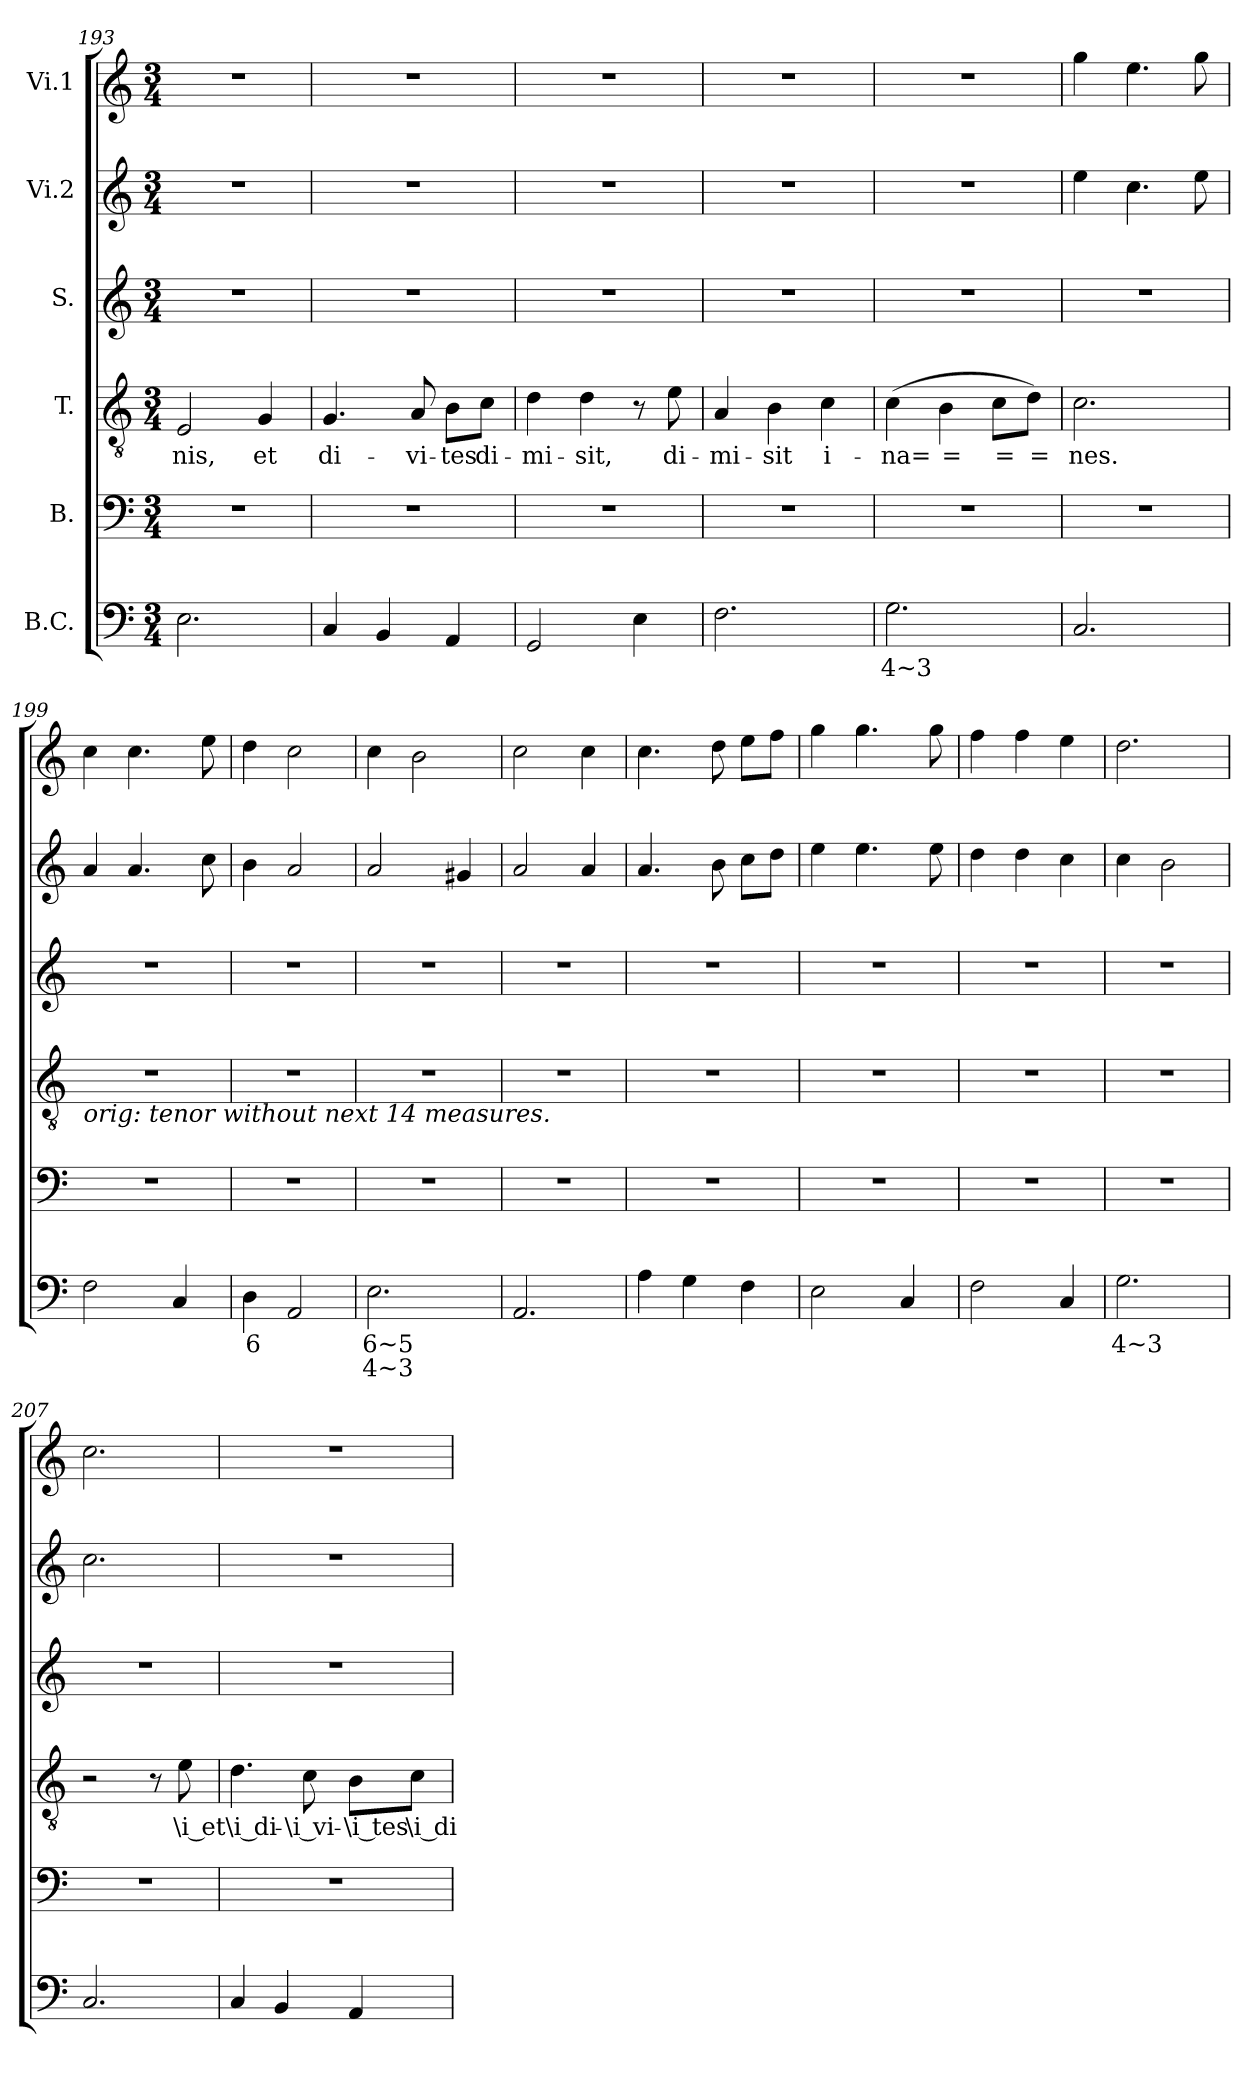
**kern	**text	**text	**kern	**kern	**text	**kern	**kern	**kern
*part6	*part6	*part6	*part5	*part4	*part4	*part3	*part2	*part1
*staff6	*staff6	*staff6	*staff5	*staff4	*staff4	*staff3	*staff2	*staff1
*I"B.C.	*	*	*I"B.	*I"T.	*	*I"S.	*I"Vi.2	*I"Vi.1
*clefF4	*	*	*clefF4	*clefGv2	*	*clefG2	*clefG2	*clefG2
*k[]	*	*	*k[]	*k[]	*	*k[]	*k[]	*k[]
*C:	*	*	*C:	*C:	*	*C:	*C:	*C:
*M3/4	*	*	*M3/4	*M3/4	*	*M3/4	*M3/4	*M3/4
=193	=193	=193	=193	=193	=193	=193	=193	=193
!	!	!	!	!	!LO:LY:b	!	!	!
2.E\	.	.	2.r	2E/	-nis,	2.r	2.r	2.r
!	!	!	!	!	!LO:LY:b	!	!	!
.	.	.	.	4G/	et	.	.	.
=194	=194	=194	=194	=194	=194	=194	=194	=194
!	!	!	!	!	!LO:LY:b	!	!	!
4C/	.	.	2.r	4.G/	di-	2.r	2.r	2.r
4BB/	.	.	.	.	.	.	.	.
!	!	!	!	!	!LO:LY:b	!	!	!
.	.	.	.	8A/	-vi-	.	.	.
!	!	!	!	!	!LO:LY:b	!	!	!
4AA/	.	.	.	8B\L	-tes	.	.	.
!	!	!	!	!	!LO:LY:b	!	!	!
.	.	.	.	8c\J	di-	.	.	.
=195	=195	=195	=195	=195	=195	=195	=195	=195
!	!	!	!	!	!LO:LY:b	!	!	!
2GG/	.	.	2.r	4d\	-mi-	2.r	2.r	2.r
!	!	!	!	!	!LO:LY:b	!	!	!
.	.	.	.	4d\	-sit,	.	.	.
4E\	.	.	.	8r	.	.	.	.
!	!	!	!	!	!LO:LY:b	!	!	!
.	.	.	.	8e\	di-	.	.	.
=196	=196	=196	=196	=196	=196	=196	=196	=196
!	!	!	!	!	!LO:LY:b	!	!	!
2.F\	.	.	2.r	4A/	-mi-	2.r	2.r	2.r
!	!	!	!	!	!LO:LY:b	!	!	!
.	.	.	.	4B\	-sit	.	.	.
!	!	!	!	!	!LO:LY:b	!	!	!
.	.	.	.	4c\	i-	.	.	.
=197	=197	=197	=197	=197	=197	=197	=197	=197
!	!LO:LY:b	!	!	!	!LO:LY:b	!	!	!
2.G\	4~3	.	2.r	(>4c\	-na=	2.r	2.r	2.r
!	!	!	!	!	!LO:LY:b	!	!	!
.	.	.	.	4B\	=	.	.	.
!	!	!	!	!	!LO:LY:b	!	!	!
.	.	.	.	8c\L	=	.	.	.
!	!	!	!	!	!LO:LY:b	!	!	!
.	.	.	.	8d\J)	=	.	.	.
!!LO:LB:g=z
=198	=198	=198	=198	=198	=198	=198	=198	=198
!	!	!	!	!	!LO:LY:b	!	!	!
2.C/	.	.	2.r	2.c\	nes.	2.r	4ee\	4gg\
.	.	.	.	.	.	.	4.cc\	4.ee\
.	.	.	.	.	.	.	8ee\	8gg\
=199	=199	=199	=199	=199	=199	=199	=199	=199
!	!	!	!	!LO:TX:b:i:t=orig&colon; tenor without next 14 measures.	!	!	!	!
2F\	.	.	2.r	2.r	.	2.r	4a/	4cc\
.	.	.	.	.	.	.	4.a/	4.cc\
4C/	.	.	.	.	.	.	.	.
.	.	.	.	.	.	.	8cc\	8ee\
=200	=200	=200	=200	=200	=200	=200	=200	=200
!	!LO:LY:b	!	!	!	!	!	!	!
4D\	6	.	2.r	2.r	.	2.r	4b\	4dd\
2AA/	.	.	.	.	.	.	2a/	2cc\
=201	=201	=201	=201	=201	=201	=201	=201	=201
!	!LO:LY:b	!LO:LY:b	!	!	!	!	!	!
2.E\	6~5	4~3	2.r	2.r	.	2.r	2a/	4cc\
.	.	.	.	.	.	.	.	2b\
.	.	.	.	.	.	.	4g#X/	.
=202	=202	=202	=202	=202	=202	=202	=202	=202
2.AA/	.	.	2.r	2.r	.	2.r	2a/	2cc\
.	.	.	.	.	.	.	4a/	4cc\
=203	=203	=203	=203	=203	=203	=203	=203	=203
4A\	.	.	2.r	2.r	.	2.r	4.a/	4.cc\
4G\	.	.	.	.	.	.	.	.
.	.	.	.	.	.	.	8b\	8dd\
4F\	.	.	.	.	.	.	8cc\L	8ee\L
.	.	.	.	.	.	.	8dd\J	8ff\J
=204	=204	=204	=204	=204	=204	=204	=204	=204
2E\	.	.	2.r	2.r	.	2.r	4ee\	4gg\
.	.	.	.	.	.	.	4.ee\	4.gg\
4C/	.	.	.	.	.	.	.	.
.	.	.	.	.	.	.	8ee\	8gg\
=205	=205	=205	=205	=205	=205	=205	=205	=205
2F\	.	.	2.r	2.r	.	2.r	4dd\	4ff\
.	.	.	.	.	.	.	4dd\	4ff\
4C/	.	.	.	.	.	.	4cc\	4ee\
=206	=206	=206	=206	=206	=206	=206	=206	=206
!	!LO:LY:b	!	!	!	!	!	!	!
2.G\	4~3	.	2.r	2.r	.	2.r	4cc\	2.dd\
.	.	.	.	.	.	.	2b\	.
=207	=207	=207	=207	=207	=207	=207	=207	=207
2.C/	.	.	2.r	2r	.	2.r	2.cc\	2.cc\
.	.	.	.	8r	.	.	.	.
!	!	!	!	!	!LO:LY:b	!	!	!
.	.	.	.	8e\	\i et	.	.	.
=208	=208	=208	=208	=208	=208	=208	=208	=208
!	!	!	!	!	!LO:LY:b	!	!	!
4C/	.	.	2.r	4.d\	\i di-	2.r	2.r	2.r
4BB/	.	.	.	.	.	.	.	.
!	!	!	!	!	!LO:LY:b	!	!	!
.	.	.	.	8c\	-\i vi-	.	.	.
!	!	!	!	!	!LO:LY:b	!	!	!
4AA/	.	.	.	8B\L	-\i tes	.	.	.
!	!	!	!	!	!LO:LY:b	!	!	!
.	.	.	.	8c\J	\i di-	.	.	.
=	=	=	=	=	=	=	=	=
*-	*-	*-	*-	*-	*-	*-	*-	*-
